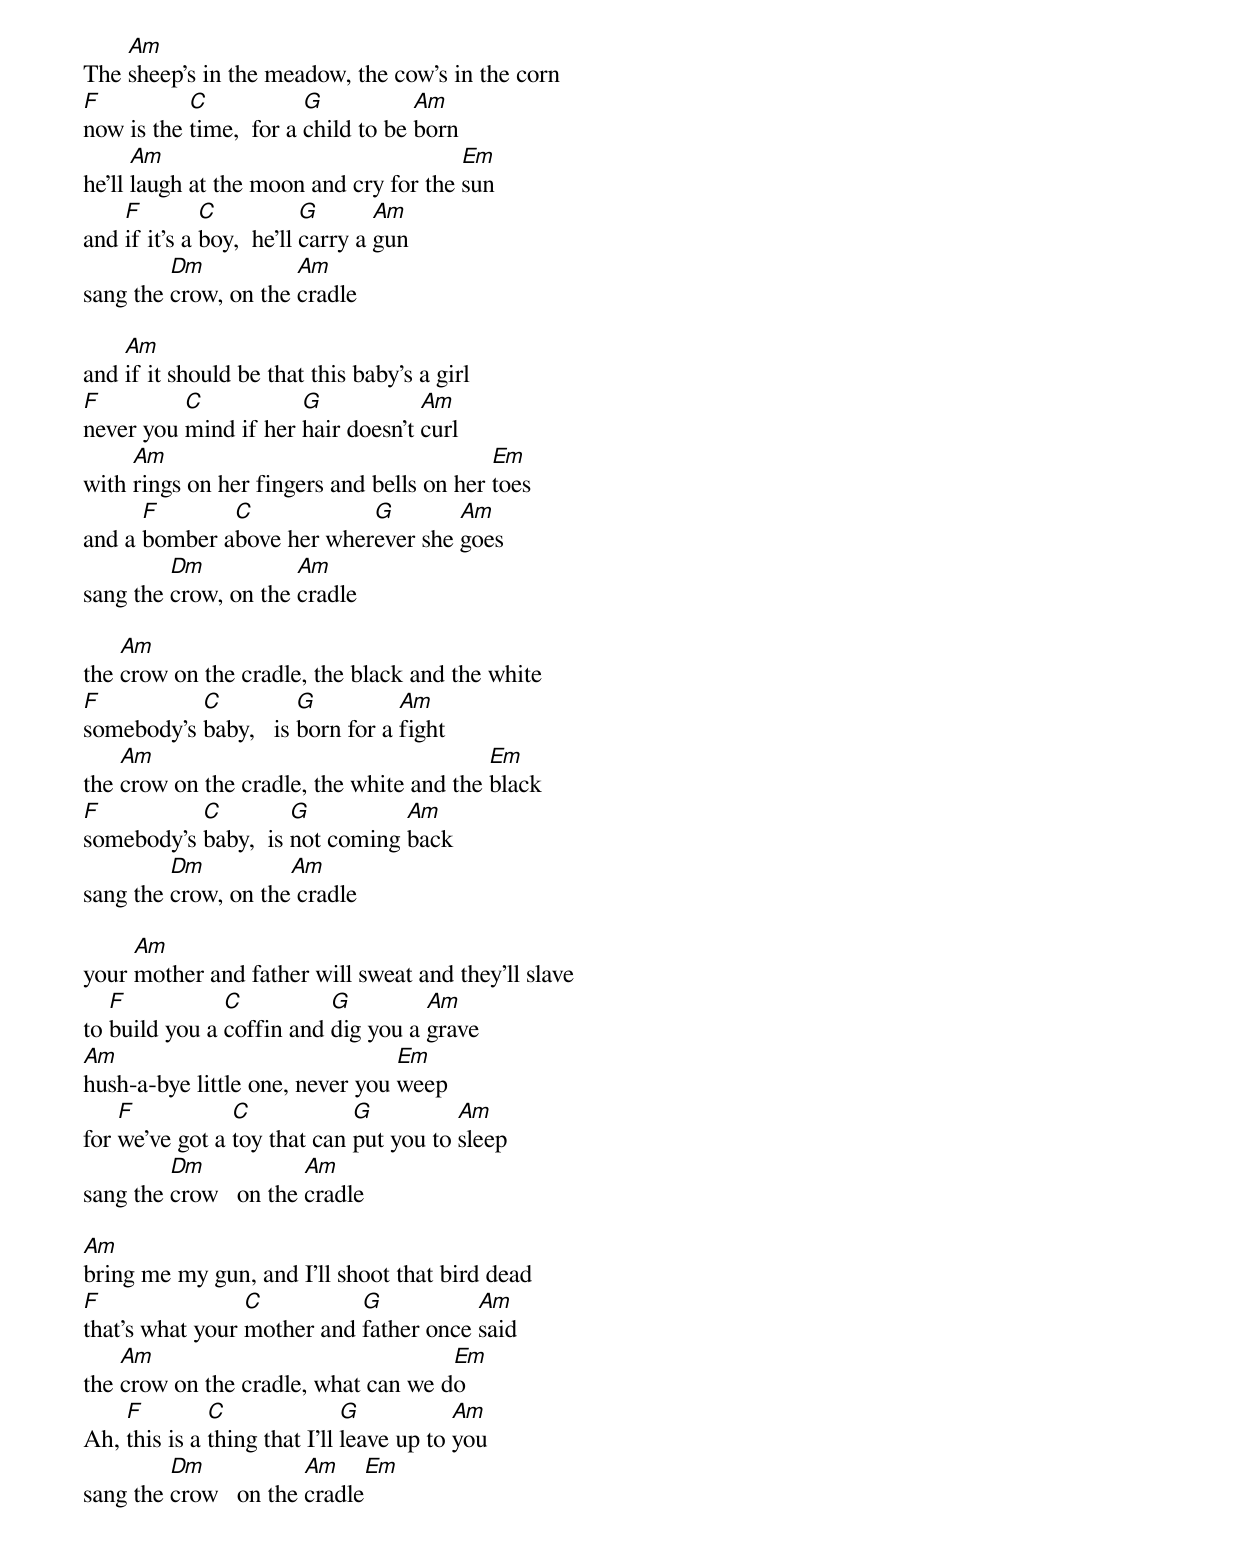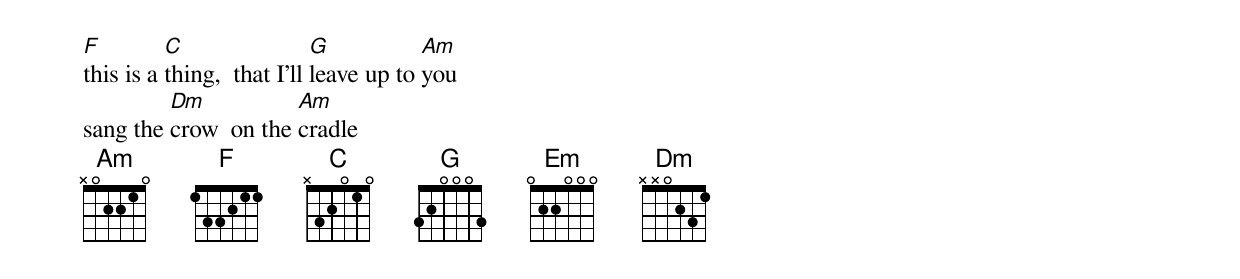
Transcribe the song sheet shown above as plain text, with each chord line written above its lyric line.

    Am
The sheep's in the meadow, the cow's in the corn
F          C            G           Am
now is the time,  for a child to be born
      Am                                Em
he'll laugh at the moon and cry for the sun
    F         C           G       Am
and if it's a boy,  he'll carry a gun
         Dm           Am
sang the crow, on the cradle

    Am
and if it should be that this baby's a girl
F         C           G            Am
never you mind if her hair doesn't curl
     Am                                    Em
with rings on her fingers and bells on her toes
      F       C            G        Am
and a bomber above her wherever she goes
         Dm           Am
sang the crow, on the cradle

    Am
the crow on the cradle, the black and the white
F          C          G          Am
somebody's baby,   is born for a fight
    Am                                    Em
the crow on the cradle, the white and the black
F          C         G          Am
somebody's baby,  is not coming back
         Dm          Am
sang the crow, on the cradle

     Am
your mother and father will sweat and they'll slave
   F           C          G         Am
to build you a coffin and dig you a grave
Am                               Em
hush-a-bye little one, never you weep
    F           C            G          Am
for we've got a toy that can put you to sleep
         Dm            Am
sang the crow   on the cradle

Am
bring me my gun, and I'll shoot that bird dead
F                C          G           Am
that's what your mother and father once said
    Am                               Em
the crow on the cradle, what can we do
    F         C               G           Am
Ah, this is a thing that I'll leave up to you
         Dm            Am       Em
sang the crow   on the cradle
F         C                 G           Am
this is a thing,  that I'll leave up to you
         Dm           Am
sang the crow  on the cradle
